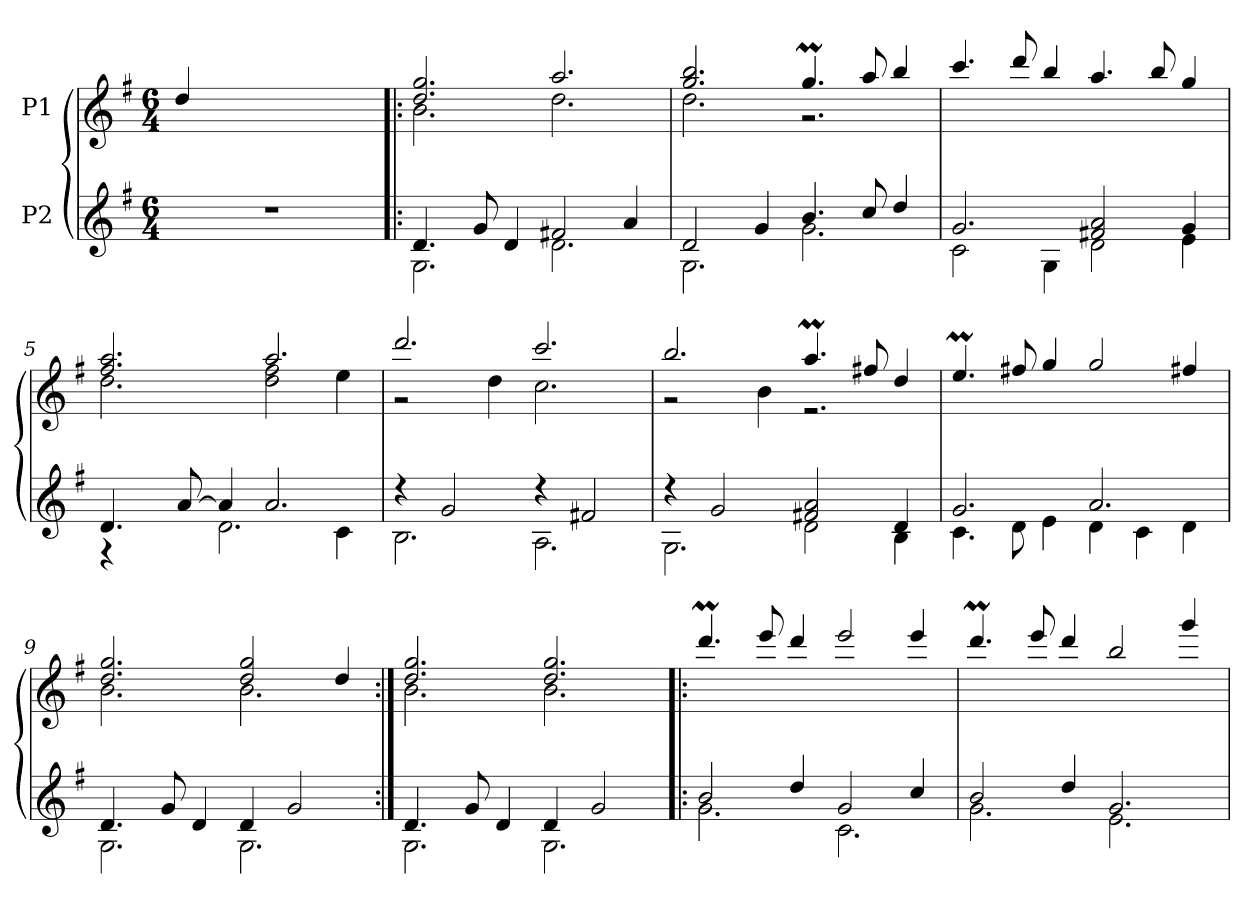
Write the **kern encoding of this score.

**kern	**kern
*part2	*part1
*staff2	*staff1
*I"P2	*I"P1
!!LO:PB:g=z
*clefG2	*clefG2
*ITrd7c12	*ITrd7c12
*k[f#]	*k[f#]
*G:	*G:
*M6/4	*M6/4
*MM120	*MM120
=1	=1
!LO:N:vis=1	!
1.r	4di/
.	1ryy
.	4ryy
=2!|:	=2!|:
*^	*^
4.Di/	2.GGi\	2.di/ 2.gi	2.Bi\
8Gi/	.	.	.
4Di/	.	.	.
2F#Xi/	2.Di\	2.ai/	2.di\
4Ai/	.	.	.
=3	=3	=3	=3
2Di/	2.GGi\	2.gi/ 2.bi	2.di\
4Gi/	.	.	.
4.Bi/	2.Gi\	4.gMi/	2.r
8ci/	.	8ai/	.
4di/	.	4bi/	.
*	*	*v	*v
=4	=4	=4
2.Gi/	2Ci\	4.cci/
.	.	8ddi/
.	4GGi\	4bi/
2F#Xi/ 2Ai	2Di\	4.ai/
.	.	8bi/
4Gi/	4Ei\	4gi/
=5	=5	=5
*	*	*^
4.Di/	4r	2.f#i/ 2.ai	2.di\
.	4Di\yy	.	.
[8Ai/	.	.	.
4Ai/]	2.Di\	.	.
2.Ai/	.	2.ai/	2di\ 2f#i
.	4Ci\	.	4ei\
!!LO:LB:g=z	!!
=6	=6	=6	=6
4r	2.BBi\	2.ddi/	2r
2Gi/	.	.	.
.	.	.	4di\
4r	2.AAi\	2.cci/	2.ci\
2F#Xi/	.	.	.
=7	=7	=7	=7
4r	2.GGi\	2.bi/	2r
2Gi/	.	.	.
.	.	.	4Bi\
2F#Xi/ 2Ai	2Di\	4.aMi/	2.r
.	.	8f#Xi/	.
4Di/	4BBi\	4di/	.
*	*	*v	*v
=8	=8	=8
2.Gi/	4.Ci\	4.eMi/
.	8Di\	8f#Xi/
.	4Ei\	4gi/
2.Ai/	4Di\	2gi/
.	4Ci\	.
.	4Di\	4f#Xi/
=9	=9	=9
*	*	*^
4.Di/	2.GGi\	2.di/ 2.gi	2.Bi\
8Gi/	.	.	.
4Di/	.	.	.
4Di/	2.GGi\	2di/ 2gi	2.Bi\
2Gi/	.	.	.
.	.	4di/	.
!!LO:LB:g=z	!!
=10:|!	=10:|!	=10:|!	=10:|!
4.Di/	2.GGi\	2.di/ 2.gi	2.Bi\
8Gi/	.	.	.
4Di/	.	.	.
4Di/	2.GGi\	2.di/ 2.gi	2.Bi\
2Gi/	.	.	.
*	*	*v	*v
=11!|:	=11!|:	=11!|:
2Bi/	2.Gi\	4.ddMi/
.	.	8eei/
4di/	.	4ddi/
2Gi/	2.Ci\	2eei/
4ci/	.	4eei/
=12	=12	=12
2Bi/	2.Gi\	4.ddMi/
.	.	8eei/
4di/	.	4ddi/
2.Gi/	2.Ei\	2bi/
.	.	4ggi/
*v	*v	*
=	=
*-	*-
